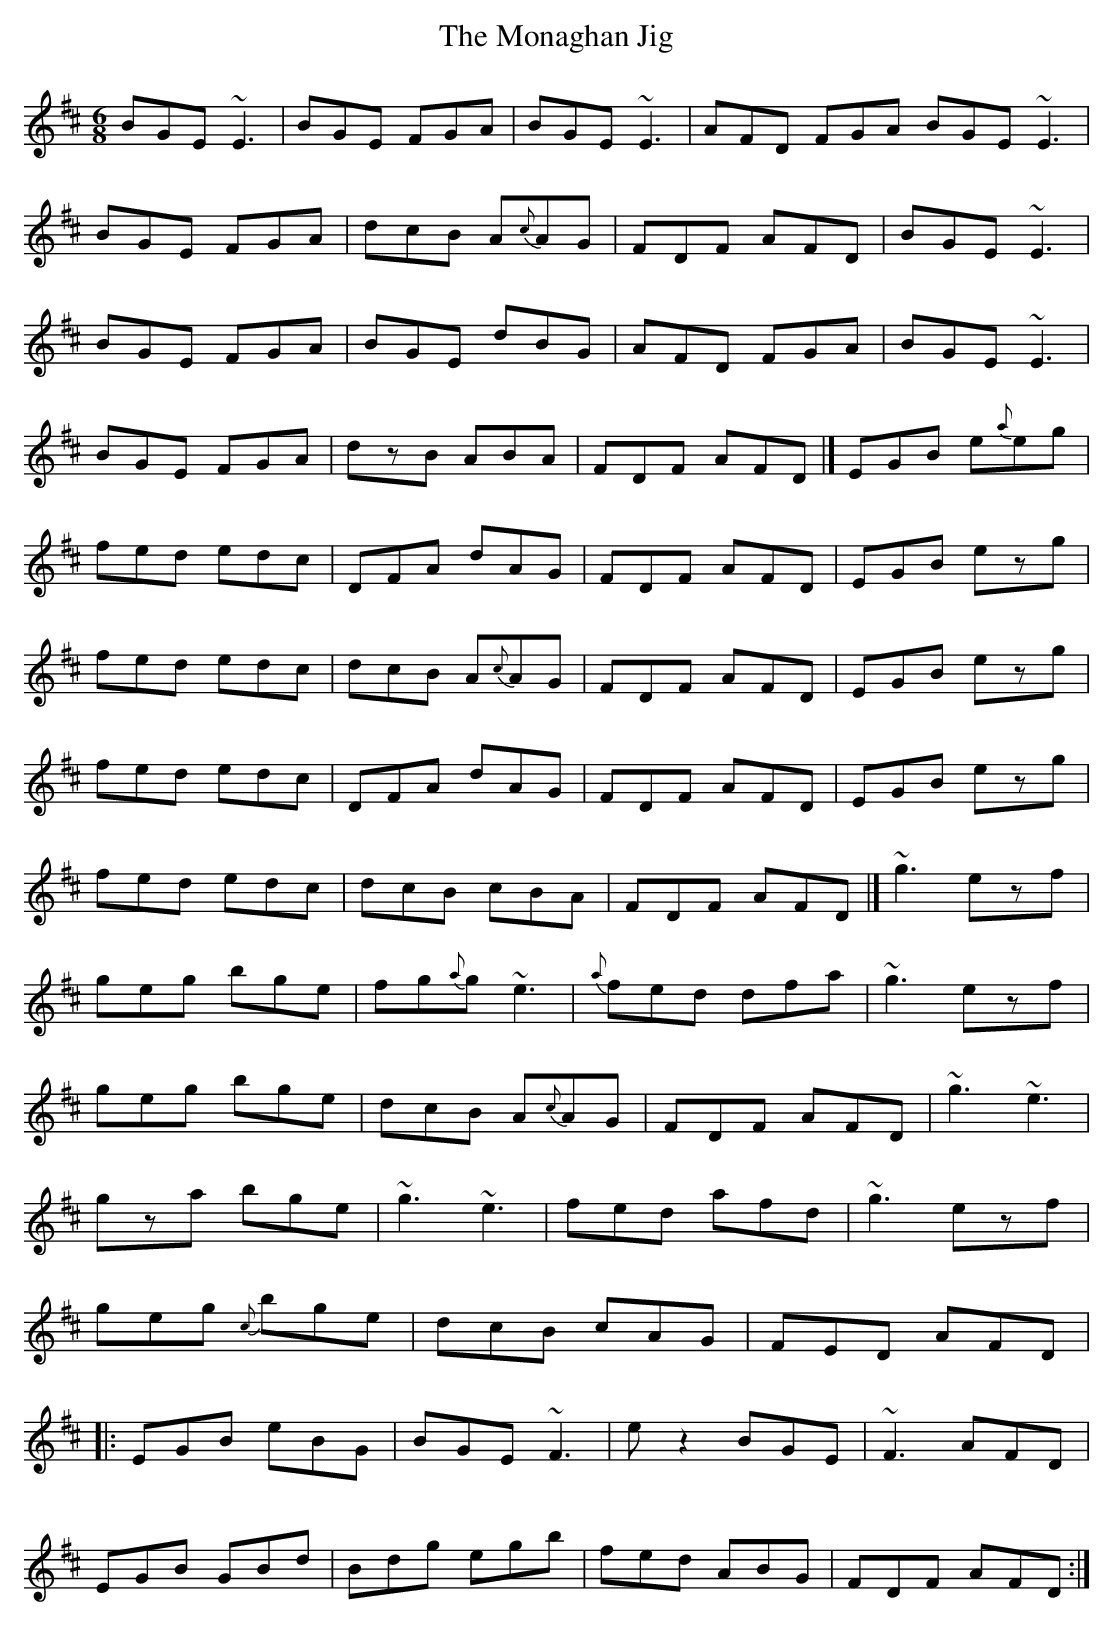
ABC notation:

X:1
T:Monaghan Jig, The
M:6/8
L:1/8
K:Edor
BGE ~E3|BGE FGA|BGE ~E3|AFD FGA BGE ~E3|!
BGE FGA|dcB A{c}AG|FDF AFD|BGE ~E3|!
BGE FGA|BGE dBG|AFD FGA|BGE ~E3|!
BGE FGA|dzB ABA|FDF AFD|]EGB e{a}eg|!
fed edc|DFA dAG|FDF AFD|EGB ezg|!
fed edc|dcB A{c}AG|FDF AFD|EGB ezg|!
fed edc|DFA dAG|FDF AFD|EGB ezg|!
fed edc|dcB cBA|FDF AFD|]~g3 ezf|!
geg bge|fg{a}g ~e3|{a}fed dfa|~g3 ezf|!
geg bge|dcB A{c}AG|FDF AFD|~g3 ~e3|!
gza bge|~g3 ~e3|fed afd|~g3 ezf|!
geg {c}bge|dcB cAG|FED AFD|!
|:EGB eBG|BGE ~F3|ez2 BGE|~F3 AFD|!
EGB GBd|Bdg egb|fed ABG|FDF AFD:|!
